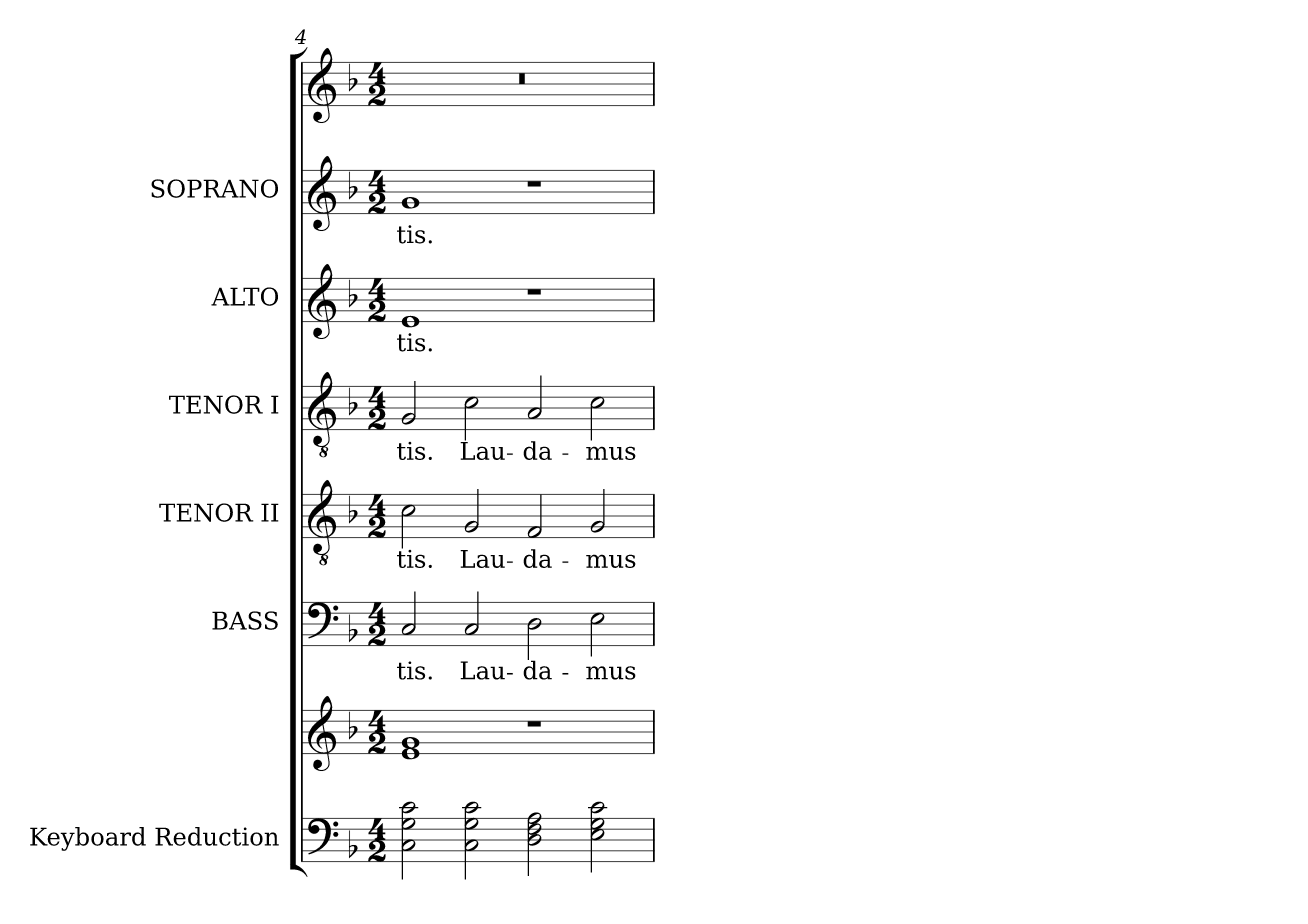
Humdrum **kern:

**kern	**kern	**kern	**text	**kern	**text	**kern	**text	**kern	**text	**kern	**text	**kern
*part7	*part7	*part6	*part6	*part5	*part5	*part4	*part4	*part3	*part3	*part2	*part2	*part1
*staff8	*staff7	*staff6	*staff6	*staff5	*staff5	*staff4	*staff4	*staff3	*staff3	*staff2	*staff2	*staff1
*I"Keyboard Reduction	*	*I"BASS	*	*I"TENOR II	*	*I"TENOR I	*	*I"ALTO	*	*I"SOPRANO	*	*
*I'Reduc.	*	*I'B.	*	*I'T. II	*	*I'T. I	*	*I'A.	*	*I'S.	*	*
*clefF4	*clefG2	*clefF4	*	*clefGv2	*	*clefGv2	*	*clefG2	*	*clefG2	*	*clefG2
*	*	*	*	*ITrd7c12	*	*ITrd7c12	*	*	*	*	*	*
*k[b-]	*k[b-]	*k[b-]	*	*k[b-]	*	*k[b-]	*	*k[b-]	*	*k[b-]	*	*k[b-]
*F:	*F:	*F:	*	*F:	*	*F:	*	*F:	*	*F:	*	*F:
*M4/2	*M4/2	*M4/2	*	*M4/2	*	*M4/2	*	*M4/2	*	*M4/2	*	*M4/2
=4	=4	=4	=4	=4	=4	=4	=4	=4	=4	=4	=4	=4
*	*^	*	*	*	*	*	*	*	*	*	*	*
!	!	!	!	!LO:LY:b:color=#000000	!	!	!	!	!	!	!	!	!
!	!	!	!	!	!	!LO:LY:b:color=#000000	!	!	!	!	!	!	!
!	!	!	!	!	!	!	!	!LO:LY:b:color=#000000	!	!	!	!	!
!	!	!	!	!	!	!	!	!	!	!LO:LY:b:color=#000000	!	!	!
!	!	!	!	!	!	!	!	!	!	!	!	!LO:LY:b:color=#000000	!LO:N:vis=1
2Ci\ 2Gi 2ci	1ei 1gi	1ryy	2Ci/	-tis.	2Ci\	-tis.	2GGi/	-tis.	1ei	-tis.	1gi	-tis.	0r
!	!	!	!	!LO:LY:b:color=#000000	!	!	!	!	!	!	!	!	!
!	!	!	!	!	!	!LO:LY:b:color=#000000	!	!	!	!	!	!	!
!	!	!	!	!	!	!	!	!LO:LY:b:color=#000000	!	!	!	!	!
2Ci\ 2Gi 2ci	.	.	2Ci/	Lau-	2GGi/	Lau-	2Ci\	Lau-	.	.	.	.	.
!	!	!	!	!LO:LY:b:color=#000000	!	!	!	!	!	!	!	!	!
!	!	!	!	!	!	!LO:LY:b:color=#000000	!	!	!	!	!	!	!
!	!	!	!	!	!	!	!	!LO:LY:b:color=#000000	!	!	!	!	!
2Di\ 2Fi 2Ai	1r	1ryy	2Di\	-da-	2FFi/	-da-	2AAi/	-da-	1r	.	1r	.	.
!	!	!	!	!LO:LY:b:color=#000000	!	!	!	!	!	!	!	!	!
!	!	!	!	!	!	!LO:LY:b:color=#000000	!	!	!	!	!	!	!
!	!	!	!	!	!	!	!	!LO:LY:b:color=#000000	!	!	!	!	!
2Ei\ 2Gi 2ci	.	.	2Ei\	-mus	2GGi/	-mus	2Ci\	-mus	.	.	.	.	.
*	*v	*v	*	*	*	*	*	*	*	*	*	*	*
=	=	=	=	=	=	=	=	=	=	=	=	=
*-	*-	*-	*-	*-	*-	*-	*-	*-	*-	*-	*-	*-
